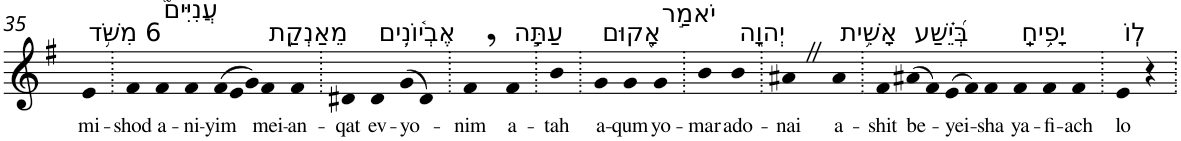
**kern	**text
*part1	*part1
*staff1	*staff1
*I"Piano	*
*I'Pno	*
!!LO:PB:g=z
*clefG2	*
*k[f#]	*
*G:	*
=35	=35
!LO:TX:a:t=6 מִשֹּׁ֥ד	!
!	!LO:LY:b
4e	mi-
=36.	=36.
!	!LO:LY:b
4f#	-shod
!LO:TX:a:t=עֲנִיִּים֮	!
!	!LO:LY:b
4f#	a-
!	!LO:LY:b
4f#	-ni-
*Xtuplet	*
!	!LO:LY:b
(>12f#	-yim
12e	.
12g)	.
!LO:TX:a:t=מֵאַנְקַ֪ת	!
!	!LO:LY:b
4f#	mei-
!	!LO:LY:b
4f#	-an-
=37.	=37.
!	!LO:LY:b
4d#X	-qat
!LO:TX:a:t=אֶבְי֫וֹנִ֥ים	!
!	!LO:LY:b
4d#	ev-
!	!LO:LY:b
(>8g	-yo-
8d#)	.
=38.	=38.
!	!LO:LY:b
4f#,	-nim
!LO:TX:a:t=עַתָּ֣ה	!
!	!LO:LY:b
4f#	a-
=39.	=39.
!	!LO:LY:b
4b	-tah
=40.	=40.
!LO:TX:a:t=אָ֭קוּם	!
!	!LO:LY:b
4g	a-
!	!LO:LY:b
4g	-qum
!LO:TX:a:t=יֹאמַ֣ר	!
!	!LO:LY:b
4g	yo-
=41.	=41.
!	!LO:LY:b
4b	-mar
!LO:TX:a:t=יְהוָ֑ה	!
!	!LO:LY:b
4b	ado-
=42.	=42.
!	!LO:LY:b
4a#XZ	-nai
!LO:TX:a:t=אָשִׁ֥ית	!
!	!LO:LY:b
4a#	a-
=43.	=43.
!	!LO:LY:b
4f#	-shit
!LO:TX:a:t=בְּ֝יֵ֗שַׁע	!
!	!LO:LY:b
(>8a#X	be-
8f#)	.
!	!LO:LY:b
(>8e	-yei-
8f#)	.
!	!LO:LY:b
4f#	-sha
!LO:TX:a:t=יָפִ֥יחַֽ	!
!	!LO:LY:b
4f#	ya-
!	!LO:LY:b
4f#	-fi-
!	!LO:LY:b
4f#	-ach
=44.	=44.
!LO:TX:a:t=לֽוֹ	!
!	!LO:LY:b
4e	lo
4r	.
=.	=.
*-	*-
